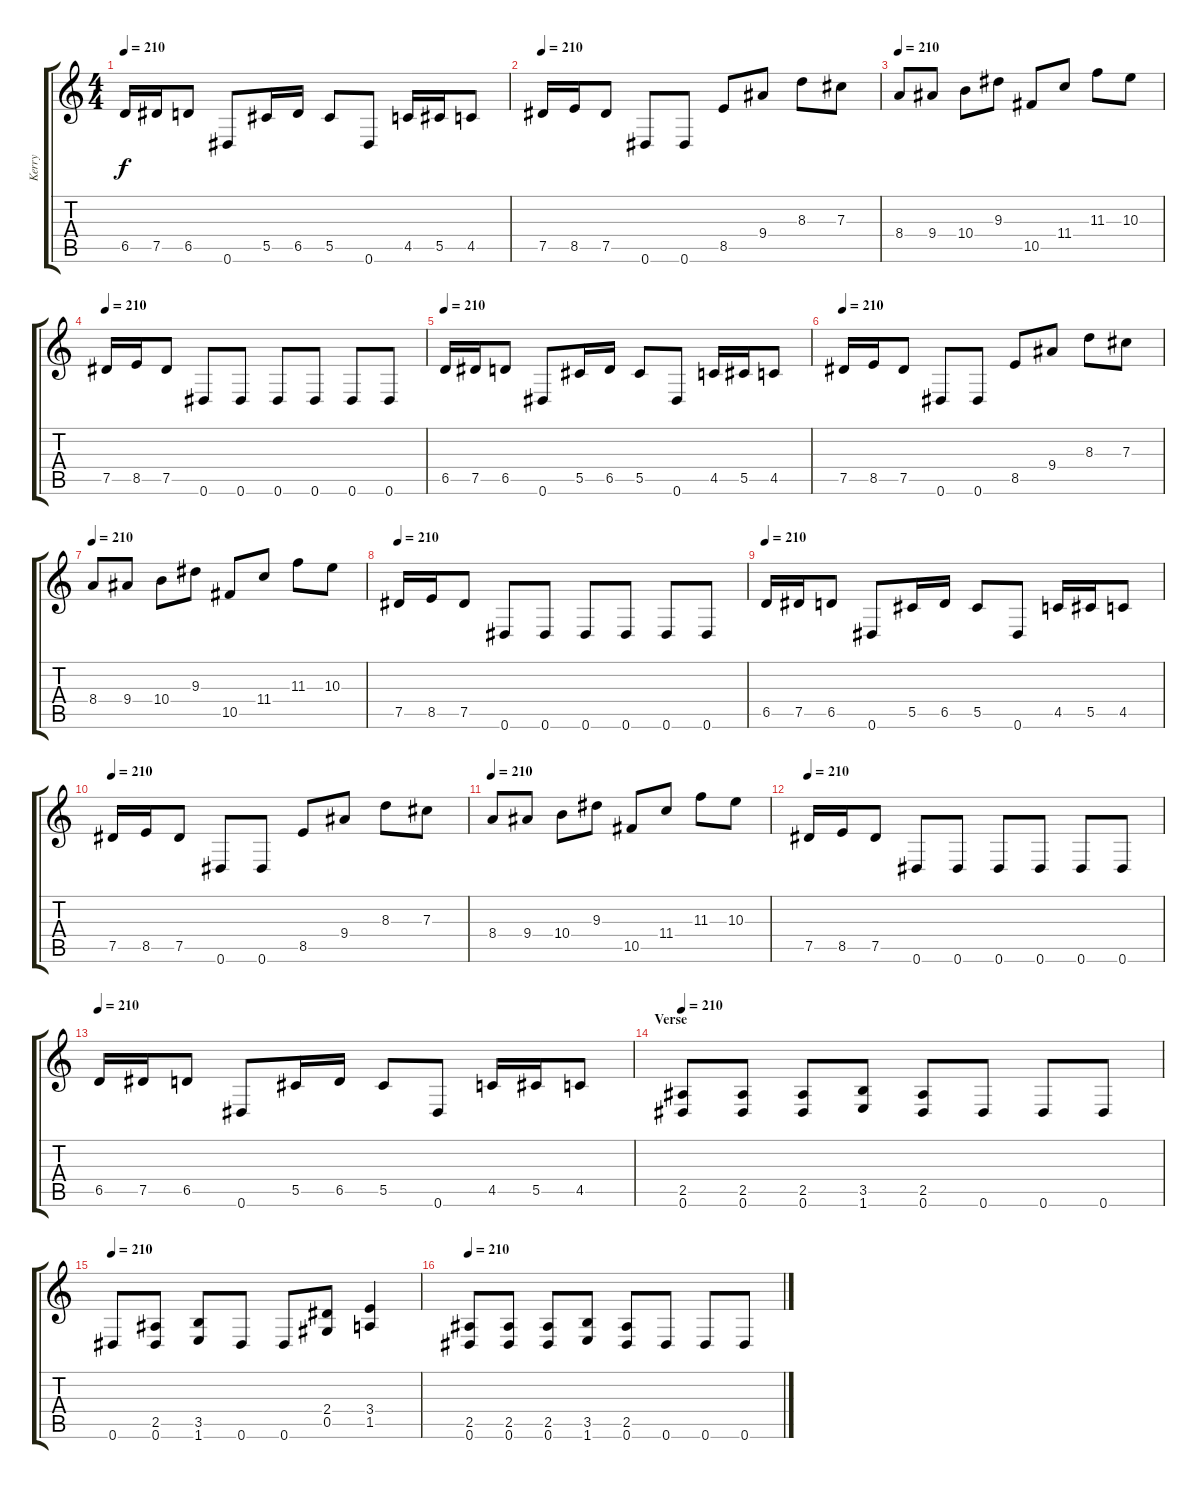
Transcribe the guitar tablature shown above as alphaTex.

\track ("Kerry" "Kerry") {instrument distortionguitar}
\staff {score tabs}
\tuning (Eb4 Bb3 Gb3 Db3 Ab2 Eb2) {hide}
\ts (4 4)
\tempo 210
\clef g2
\ks c
6.5.16{dy f} 7.5.16 6.5.8 0.6.8 5.5.16 6.5.16 5.5.8 0.6.8 4.5.16 5.5.16 4.5.8 |
\tempo 210
7.5.16 8.5.16 7.5.8 0.6.8 0.6.8 8.5.8 9.4.8 8.3.8 7.3.8 |
\tempo 210
8.4.8 9.4.8 10.4.8 9.3.8 10.5.8 11.4.8 11.3.8 10.3.8 |
\tempo 210
7.5.16 8.5.16 7.5.8 0.6.8 0.6.8 0.6.8 0.6.8 0.6.8 0.6.8 |
\tempo 210
6.5.16 7.5.16 6.5.8 0.6.8 5.5.16 6.5.16 5.5.8 0.6.8 4.5.16 5.5.16 4.5.8 |
\tempo 210
7.5.16 8.5.16 7.5.8 0.6.8 0.6.8 8.5.8 9.4.8 8.3.8 7.3.8 |
\tempo 210
8.4.8 9.4.8 10.4.8 9.3.8 10.5.8 11.4.8 11.3.8 10.3.8 |
\tempo 210
7.5.16 8.5.16 7.5.8 0.6.8 0.6.8 0.6.8 0.6.8 0.6.8 0.6.8 |
\tempo 210
6.5.16 7.5.16 6.5.8 0.6.8 5.5.16 6.5.16 5.5.8 0.6.8 4.5.16 5.5.16 4.5.8 |
\tempo 210
7.5.16 8.5.16 7.5.8 0.6.8 0.6.8 8.5.8 9.4.8 8.3.8 7.3.8 |
\tempo 210
8.4.8 9.4.8 10.4.8 9.3.8 10.5.8 11.4.8 11.3.8 10.3.8 |
\tempo 210
7.5.16 8.5.16 7.5.8 0.6.8 0.6.8 0.6.8 0.6.8 0.6.8 0.6.8 |
\tempo 210
6.5.16 7.5.16 6.5.8 0.6.8 5.5.16 6.5.16 5.5.8 0.6.8 4.5.16 5.5.16 4.5.8 |
\section ("" "Verse")
\tempo 210
(2.5 0.6).8 (2.5 0.6).8 (2.5 0.6).8 (3.5 1.6).8 (2.5 0.6).8 0.6.8 0.6.8 0.6.8 |
\tempo 210
0.6.8 (2.5 0.6).8 (3.5 1.6).8 0.6.8 0.6.8 (2.4 0.5).8 (3.4 1.5).4 |
\tempo 210
(2.5 0.6).8 (2.5 0.6).8 (2.5 0.6).8 (3.5 1.6).8 (2.5 0.6).8 0.6.8 0.6.8 0.6.8
